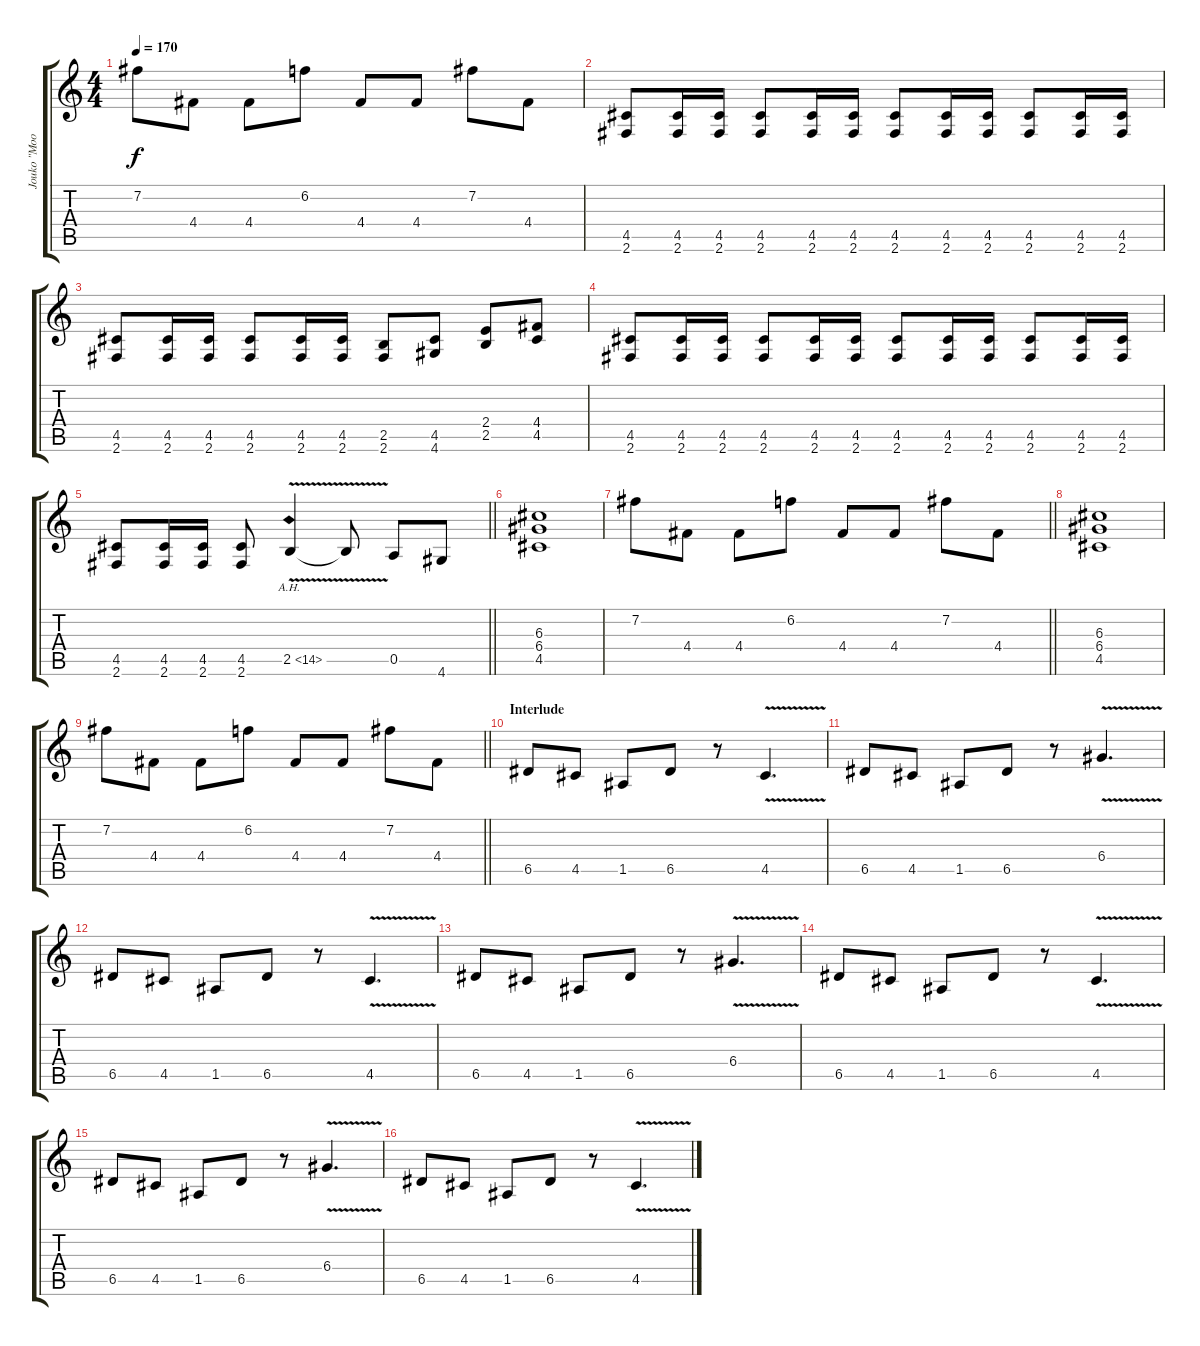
\track ("Jouko \"Mookeri\" Salonkari" "Jouko \"Moo") {instrument distortionguitar}
\staff {score tabs}
\tuning (E4 B3 G3 D3 A2 E2) {hide}
\ts (4 4)
\tempo 170
\clef g2
\ks c
7.2.8{dy f} 4.4.8 4.4.8 6.2.8 4.4.8 4.4.8 7.2.8 4.4.8 |
(4.5 2.6).8 (4.5 2.6).16 (4.5 2.6).16 (4.5 2.6).8 (4.5 2.6).16 (4.5 2.6).16 (4.5 2.6).8 (4.5 2.6).16 (4.5 2.6).16 (4.5 2.6).8 (4.5 2.6).16 (4.5 2.6).16 |
(4.5 2.6).8 (4.5 2.6).16 (4.5 2.6).16 (4.5 2.6).8 (4.5 2.6).16 (4.5 2.6).16 (2.5 2.6).8 (4.5 4.6).8 (2.4 2.5).8 (4.4 4.5).8 |
(4.5 2.6).8 (4.5 2.6).16 (4.5 2.6).16 (4.5 2.6).8 (4.5 2.6).16 (4.5 2.6).16 (4.5 2.6).8 (4.5 2.6).16 (4.5 2.6).16 (4.5 2.6).8 (4.5 2.6).16 (4.5 2.6).16 |
\barLineRight lightlight
(4.5 2.6).8 (4.5 2.6).16 (4.5 2.6).16 (4.5 2.6).8 2.5{ah 12 v}.4 2.5{t}.8 0.5.8 4.6.8 |
(6.3 6.4 4.5).1 |
\barLineRight lightlight
7.2.8 4.4.8 4.4.8 6.2.8 4.4.8 4.4.8 7.2.8 4.4.8 |
(6.3 6.4 4.5).1 |
\barLineRight lightlight
7.2.8 4.4.8 4.4.8 6.2.8 4.4.8 4.4.8 7.2.8 4.4.8 |
\section ("" "Interlude")
6.5.8 4.5.8 1.5.8 6.5.8 r.8 4.5{v}.4{d} |
6.5.8 4.5.8 1.5.8 6.5.8 r.8 6.4{v}.4{d} |
6.5.8 4.5.8 1.5.8 6.5.8 r.8 4.5{v}.4{d} |
6.5.8 4.5.8 1.5.8 6.5.8 r.8 6.4{v}.4{d} |
6.5.8 4.5.8 1.5.8 6.5.8 r.8 4.5{v}.4{d} |
6.5.8 4.5.8 1.5.8 6.5.8 r.8 6.4{v}.4{d} |
6.5.8 4.5.8 1.5.8 6.5.8 r.8 4.5{v}.4{d}
